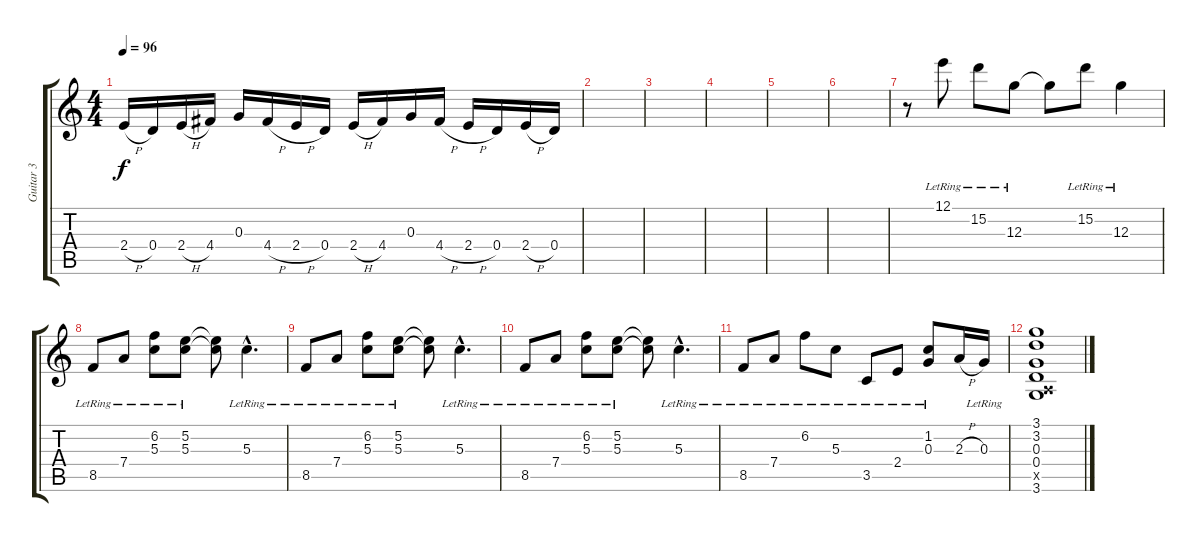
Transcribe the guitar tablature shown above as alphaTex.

\track ("Guitar 3" "Guitar 3") {instrument electricguitarclean}
\staff {score tabs}
\tuning (E4 B3 G3 D3 A2 E2) {hide}
\ts (4 4)
\tempo 96
\clef g2
\ks c
2.4{h}.16{dy f} 0.4.16 2.4{h}.16 4.4.16 0.3.16 4.4{h}.16 2.4{h}.16 0.4.16 2.4{h}.16 4.4.16 0.3.16 4.4{h}.16 2.4{h}.16 0.4.16 2.4{h}.16 0.4.16 |
|
|
|
|
|
r.8 12.1{lr}.8 15.2{lr}.8 12.3{lr}.8 12.3{t}.8 15.2{lr}.8 12.3{lr}.4 |
8.5{lr}.8 7.4{lr}.8 (6.2 5.3{lr}).8 (5.2 5.3{lr}).8 (5.2{t} 5.3{t}).8 5.3{hac lr}.4{d} |
8.5{lr}.8 7.4{lr}.8 (6.2 5.3{lr}).8 (5.2 5.3{lr}).8 (5.2{t} 5.3{t}).8 5.3{hac lr}.4{d} |
8.5{lr}.8 7.4{lr}.8 (6.2 5.3{lr}).8 (5.2 5.3{lr}).8 (5.2{t} 5.3{t}).8 5.3{hac lr}.4{d} |
8.5{lr}.8 7.4{lr}.8 6.2{lr}.8 5.3{lr}.8 3.5{lr}.8 2.4{lr}.8 (1.2 0.3{lr}).8 2.3{h}.16 0.3{lr}.16 |
(3.1 3.2 0.3 0.4 0.5{x} 3.6).1
